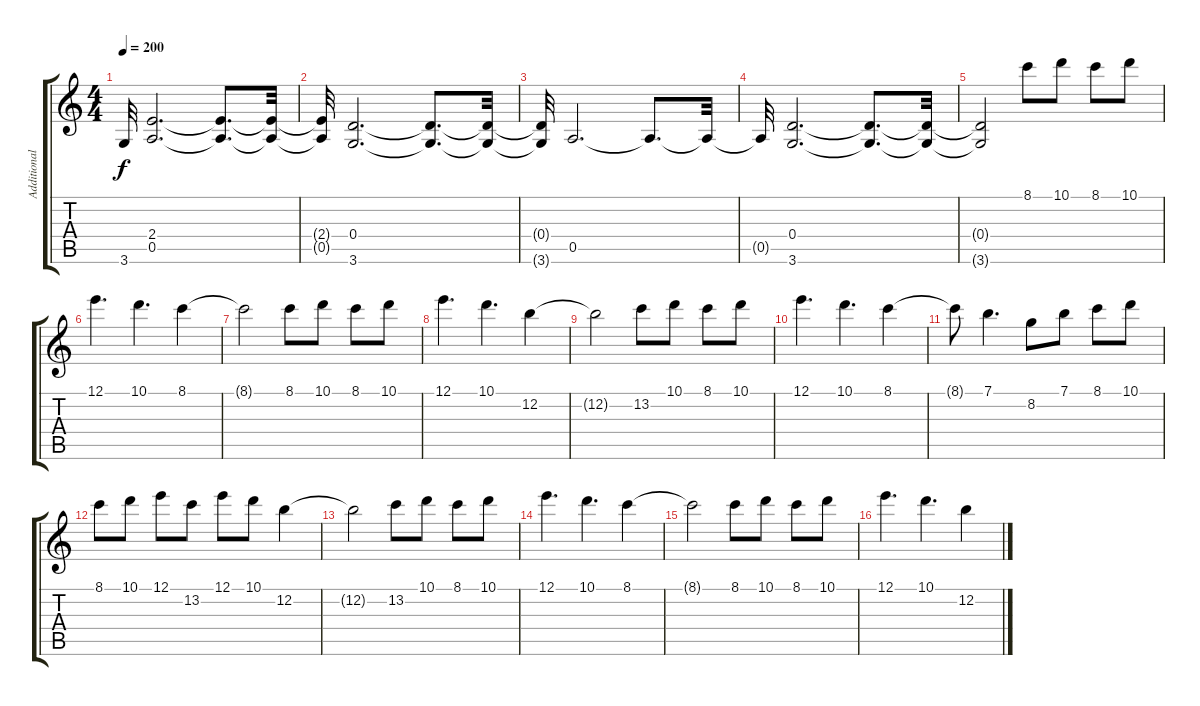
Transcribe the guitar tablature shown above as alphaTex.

\track ("Additional Guitar2" "Additional") {instrument overdrivenguitar}
\staff {score tabs}
\tuning (E4 B3 G3 D3 A2 E2) {hide}
\ts (4 4)
\tempo 200
\clef g2
\ks c
3.6{t}.32{dy f} (2.4 0.5).2{d} (2.4{t} 0.5{t}).8{d} (2.4{t} 0.5{t}).32 |
(2.4{t} 0.5{t}).32 (0.4 3.6).2{d} (0.4{t} 3.6{t}).8{d} (0.4{t} 3.6{t}).32 |
(0.4{t} 3.6{t}).32 0.5.2{d} 0.5{t}.8{d} 0.5{t}.32 |
0.5{t}.32 (0.4 3.6).2{d} (0.4{t} 3.6{t}).8{d} (0.4{t} 3.6{t}).32 |
(0.4{t} 3.6{t}).2 8.1.8 10.1.8 8.1.8 10.1.8 |
12.1.4{d} 10.1.4{d} 8.1.4 |
8.1{t}.2 8.1.8 10.1.8 8.1.8 10.1.8 |
12.1.4{d} 10.1.4{d} 12.2.4 |
12.2{t}.2 13.2.8 10.1.8 8.1.8 10.1.8 |
12.1.4{d} 10.1.4{d} 8.1.4 |
8.1{t}.8 7.1.4{d} 8.2.8 7.1.8 8.1.8 10.1.8 |
8.1.8 10.1.8 12.1.8 13.2.8 12.1.8 10.1.8 12.2.4 |
12.2{t}.2 13.2.8 10.1.8 8.1.8 10.1.8 |
12.1.4{d} 10.1.4{d} 8.1.4 |
8.1{t}.2 8.1.8 10.1.8 8.1.8 10.1.8 |
12.1.4{d} 10.1.4{d} 12.2.4
